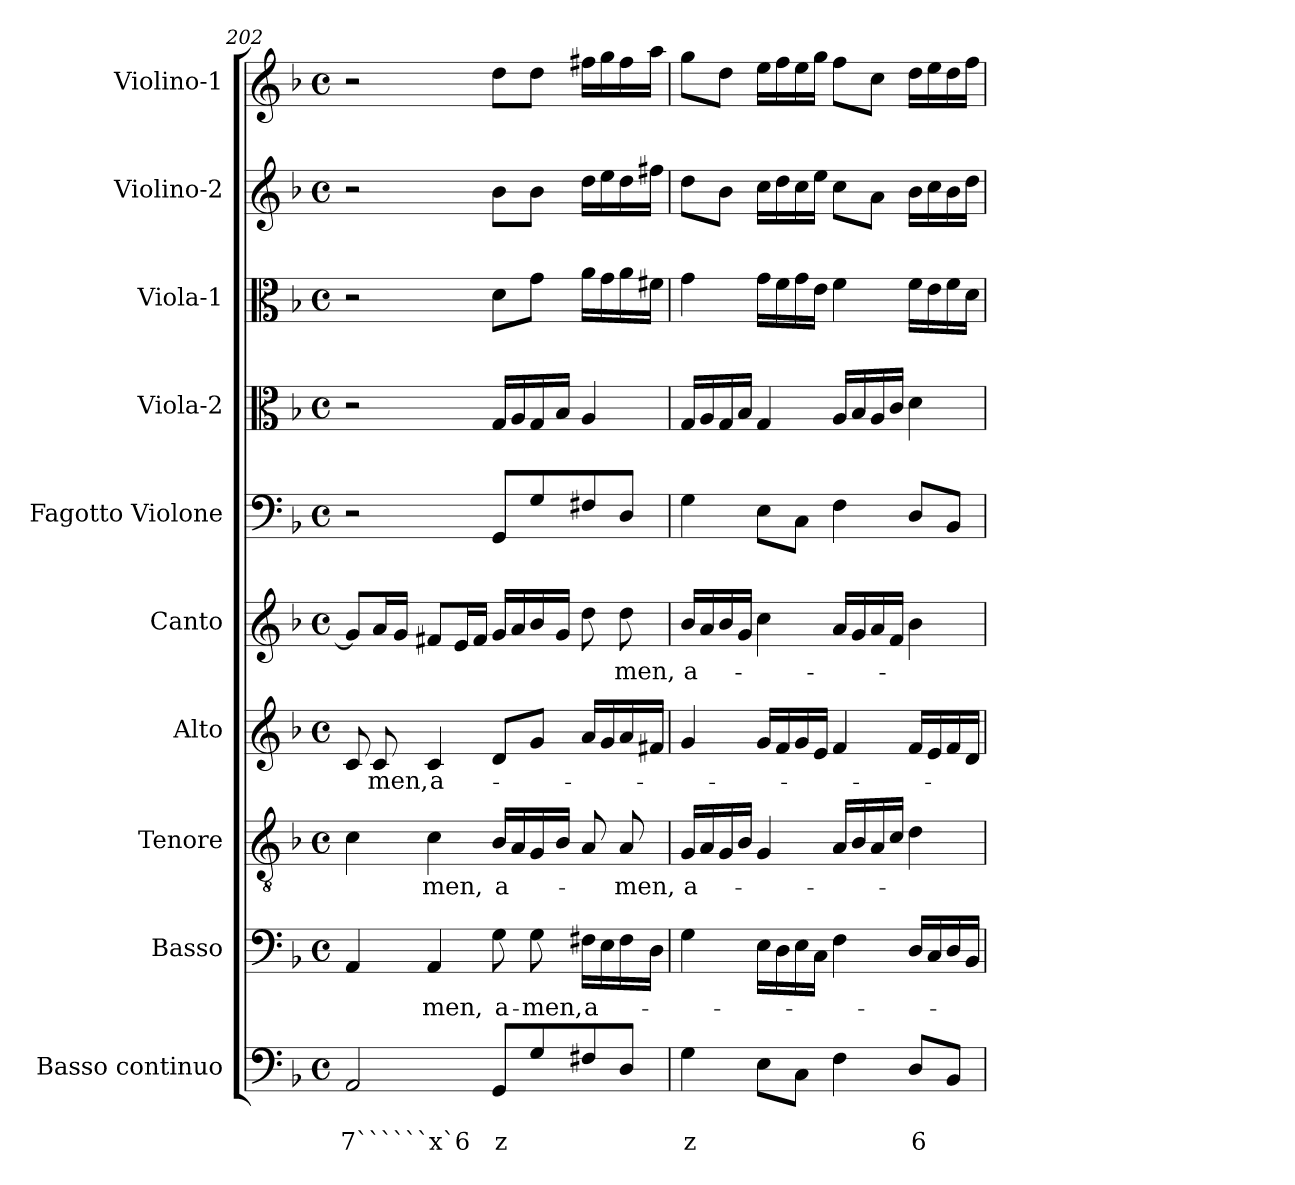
**kern	**text	**text	**kern	**text	**kern	**text	**kern	**text	**kern	**text	**kern	**kern	**kern	**kern	**kern
*part10	*part10	*part10	*part9	*part9	*part8	*part8	*part7	*part7	*part6	*part6	*part5	*part4	*part3	*part2	*part1
*staff10	*staff10	*staff10	*staff9	*staff9	*staff8	*staff8	*staff7	*staff7	*staff6	*staff6	*staff5	*staff4	*staff3	*staff2	*staff1
*I"Basso continuo	*	*	*I"Basso	*	*I"Tenore	*	*I"Alto	*	*I"Canto	*	*I"Fagotto Violone	*I"Viola-2	*I"Viola-1	*I"Violino-2	*I"Violino-1
*clefF4	*	*	*clefF4	*	*clefGv2	*	*clefG2	*	*clefG2	*	*clefF4	*clefC3	*clefC3	*clefG2	*clefG2
*k[b-]	*	*	*k[b-]	*	*k[b-]	*	*k[b-]	*	*k[b-]	*	*k[b-]	*k[b-]	*k[b-]	*k[b-]	*k[b-]
*F:	*	*	*F:	*	*F:	*	*F:	*	*F:	*	*F:	*F:	*F:	*F:	*F:
*M4/4	*	*	*M4/4	*	*M4/4	*	*M4/4	*	*M4/4	*	*M4/4	*M4/4	*M4/4	*M4/4	*M4/4
*met(c)	*	*	*met(c)	*	*met(c)	*	*met(c)	*	*met(c)	*	*met(c)	*met(c)	*met(c)	*met(c)	*met(c)
=202	=202	=202	=202	=202	=202	=202	=202	=202	=202	=202	=202	=202	=202	=202	=202
!	!	!LO:LY:b	!	!	!	!	!	!	!	!	!	!	!	!	!
2AA/	.	7``````x`6	4AA/	.	4c\	.	8c/	.	8g/L]	.	2r	2r	2r	2r	2r
!	!	!	!	!	!	!	!	!LO:LY:b	!	!	!	!	!	!	!
.	.	.	.	.	.	.	8c/	-men,	16a/L	.	.	.	.	.	.
.	.	.	.	.	.	.	.	.	16g/JJ	.	.	.	.	.	.
!	!	!	!	!LO:LY:b	!	!	!	!	!	!	!	!	!	!	!
!	!	!	!	!	!	!LO:LY:b	!	!	!	!	!	!	!	!	!
!	!	!	!	!	!	!	!	!LO:LY:b	!	!	!	!	!	!	!
.	.	.	4AA/	-men,	4c\	-men,	4c/	a-	8f#X/L	.	.	.	.	.	.
.	.	.	.	.	.	.	.	.	16e/L	.	.	.	.	.	.
.	.	.	.	.	.	.	.	.	16f#/JJ	.	.	.	.	.	.
!	!	!LO:LY:b	!	!	!	!	!	!	!	!	!	!	!	!	!
!	!	!	!	!LO:LY:b	!	!	!	!	!	!	!	!	!	!	!
!	!	!	!	!	!	!LO:LY:b	!	!	!	!	!	!	!	!	!
8GG/L	.	z	8G\	a-	16B-/LL	a-	8d/L	.	16g/LL	.	8GG/L	16G/LL	8d\L	8b-\L	8dd\L
.	.	.	.	.	16A/	.	.	.	16a/	.	.	16A/	.	.	.
!	!	!	!	!LO:LY:b	!	!	!	!	!	!	!	!	!	!	!
8G/	.	.	8G\	-men,	16G/	.	8g/J	.	16b-/	.	8G/	16G/	8g\J	8b-\J	8dd\J
.	.	.	.	.	16B-/JJ	.	.	.	16g/JJ	.	.	16B-/JJ	.	.	.
!	!	!	!	!LO:LY:b	!	!	!	!	!	!	!	!	!	!	!
8F#X/	.	.	16F#X\LL	a-	8A/	.	16a/LL	.	8dd\	.	8F#X/	4A/	16a\LL	16dd\LL	16ff#X\LL
.	.	.	16E\	.	.	.	16g/	.	.	.	.	.	16g\	16ee\	16gg\
!	!	!	!	!	!	!LO:LY:b	!	!	!	!	!	!	!	!	!
!	!	!	!	!	!	!	!	!	!	!LO:LY:b	!	!	!	!	!
8D/J	.	.	16F#\	.	8A/	-men,	16a/	.	8dd\	-men,	8D/J	.	16a\	16dd\	16ff#\
.	.	.	16D\JJ	.	.	.	16f#X/JJ	.	.	.	.	.	16f#X\JJ	16ff#X\JJ	16aa\JJ
!!LO:PB:g=z
=203	=203	=203	=203	=203	=203	=203	=203	=203	=203	=203	=203	=203	=203	=203	=203
!	!	!LO:LY:b	!	!	!	!	!	!	!	!	!	!	!	!	!
!	!	!	!	!	!	!LO:LY:b	!	!	!	!	!	!	!	!	!
!	!	!	!	!	!	!	!	!	!	!LO:LY:b	!	!	!	!	!
4G\	.	z	4G\	.	16G/LL	a-	4g/	.	16b-/LL	a-	4G\	16G/LL	4g\	8dd\L	8gg\L
.	.	.	.	.	16A/	.	.	.	16a/	.	.	16A/	.	.	.
.	.	.	.	.	16G/	.	.	.	16b-/	.	.	16G/	.	8b-\J	8dd\J
.	.	.	.	.	16B-/JJ	.	.	.	16g/JJ	.	.	16B-/JJ	.	.	.
8E\L	.	.	16E\LL	.	4G/	.	16g/LL	.	4cc\	.	8E\L	4G/	16g\LL	16cc\LL	16ee\LL
.	.	.	16D\	.	.	.	16f/	.	.	.	.	.	16f\	16dd\	16ff\
8C\J	.	.	16E\	.	.	.	16g/	.	.	.	8C\J	.	16g\	16cc\	16ee\
.	.	.	16C\JJ	.	.	.	16e/JJ	.	.	.	.	.	16e\JJ	16ee\JJ	16gg\JJ
4F\	.	.	4F\	.	16A/LL	.	4f/	.	16a/LL	.	4F\	16A/LL	4f\	8cc\L	8ff\L
.	.	.	.	.	16B-/	.	.	.	16g/	.	.	16B-/	.	.	.
.	.	.	.	.	16A/	.	.	.	16a/	.	.	16A/	.	8a\J	8cc\J
.	.	.	.	.	16c/JJ	.	.	.	16f/JJ	.	.	16c/JJ	.	.	.
!	!	!LO:LY:b	!	!	!	!	!	!	!	!	!	!	!	!	!
8D/L	.	6	16D/LL	.	4d\	.	16f/LL	.	4b-\	.	8D/L	4d\	16f\LL	16b-\LL	16dd\LL
.	.	.	16C/	.	.	.	16e/	.	.	.	.	.	16e\	16cc\	16ee\
8BB-/J	.	.	16D/	.	.	.	16f/	.	.	.	8BB-/J	.	16f\	16b-\	16dd\
.	.	.	16BB-/JJ	.	.	.	16d/JJ	.	.	.	.	.	16d\JJ	16dd\JJ	16ff\JJ
=	=	=	=	=	=	=	=	=	=	=	=	=	=	=	=
*-	*-	*-	*-	*-	*-	*-	*-	*-	*-	*-	*-	*-	*-	*-	*-
